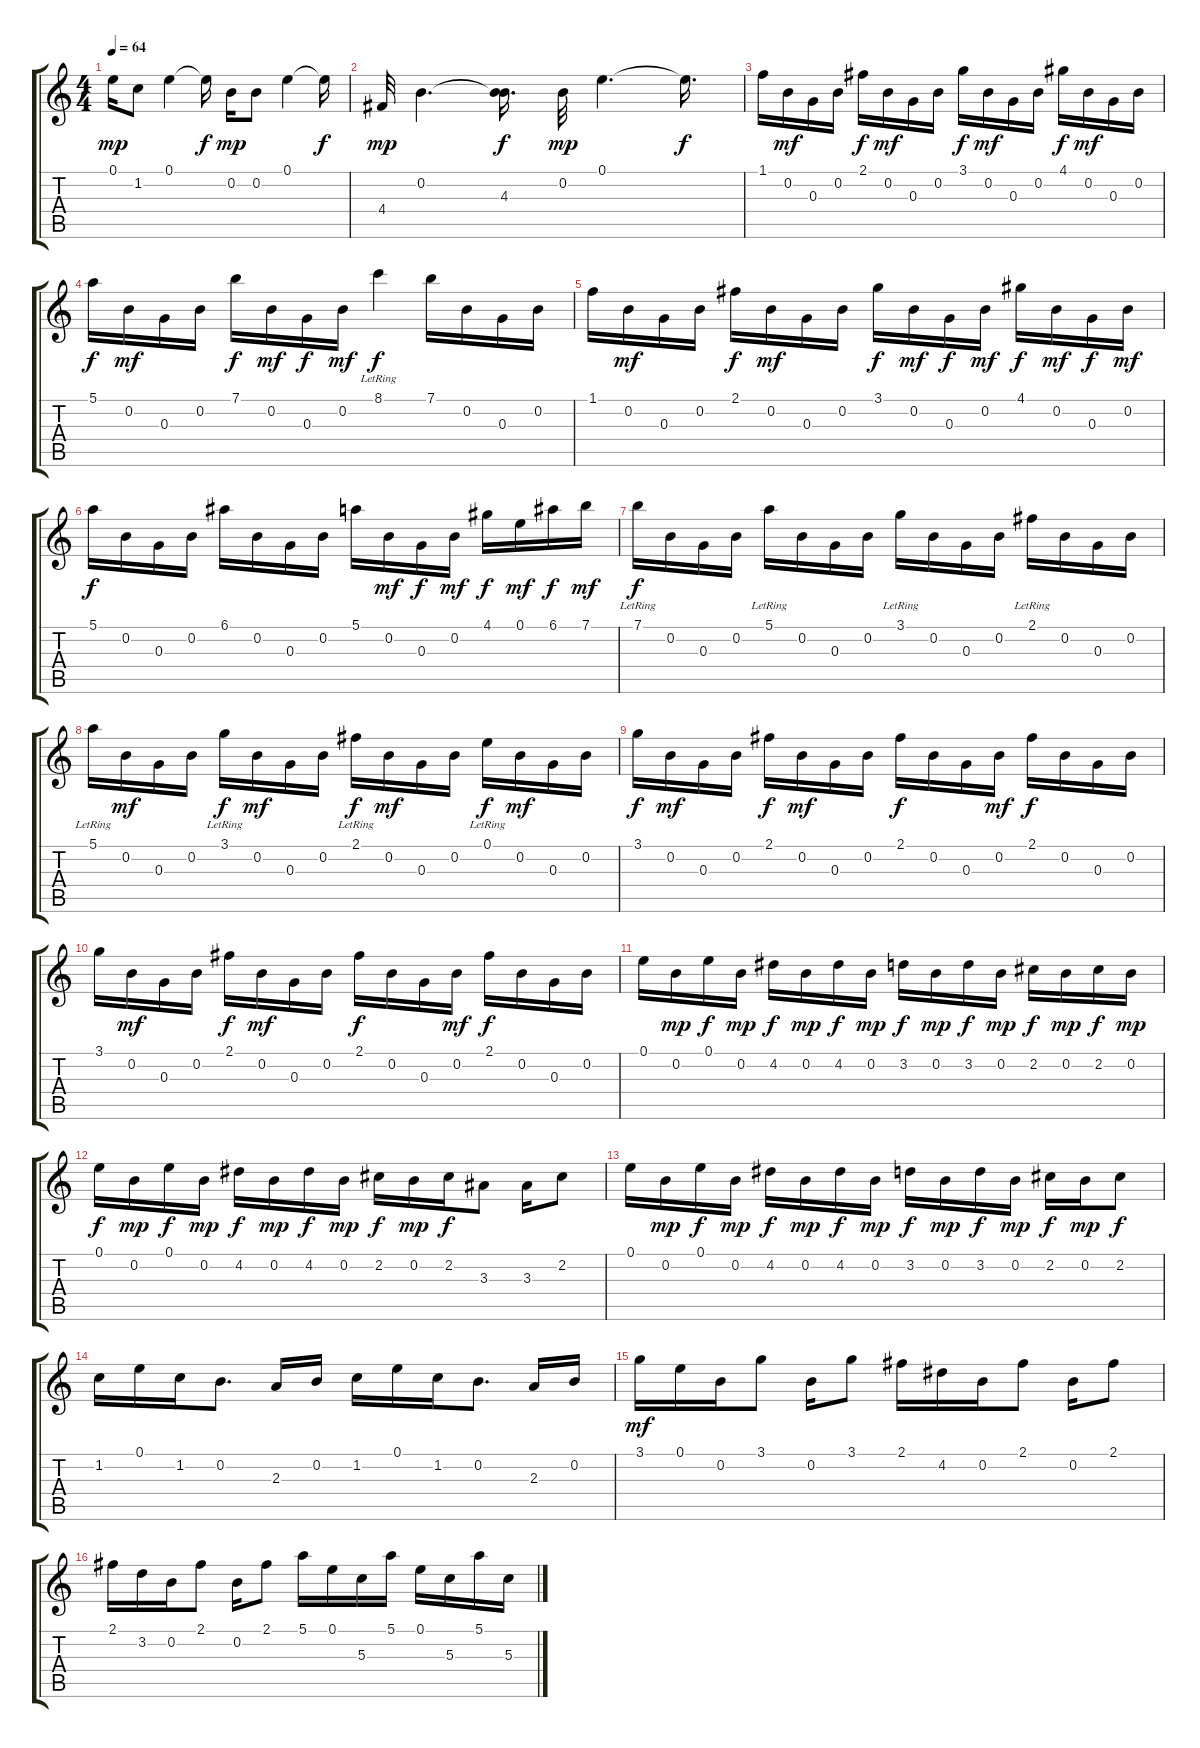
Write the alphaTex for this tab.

\track "" {instrument electricguitarclean}
\staff {score tabs}
\tuning (E4 B3 G3 D3 A2 E2) {hide}
\ts (4 4)
\tempo 64
\clef g2
\ks c
0.1.16{dy mp} 1.2.8 0.1.4 0.1{t}.16{dy f} 0.2.16{dy mp} 0.2.8 0.1.4 0.1{t}.16{dy f} |
4.4.32{dy mp} 0.2.4{d} (0.2{t} 4.3{t}).16{d dy f} 0.2.32{dy mp} 0.1.4{d} 0.1{t}.16{d dy f} |
1.1.16 0.2.16{dy mf} 0.3.16 0.2.16 2.1.16{dy f} 0.2.16{dy mf} 0.3.16 0.2.16 3.1.16{dy f} 0.2.16{dy mf} 0.3.16 0.2.16 4.1.16{dy f} 0.2.16{dy mf} 0.3.16 0.2.16 |
5.1.16{dy f} 0.2.16{dy mf} 0.3.16 0.2.16 7.1.16{dy f} 0.2.16{dy mf} 0.3.16{dy f} 0.2.16{dy mf} 8.1{lr}.4{dy f} 7.1.16 0.2.16 0.3.16 0.2.16 |
1.1.16 0.2.16{dy mf} 0.3.16 0.2.16 2.1.16{dy f} 0.2.16{dy mf} 0.3.16 0.2.16 3.1.16{dy f} 0.2.16{dy mf} 0.3.16{dy f} 0.2.16{dy mf} 4.1.16{dy f} 0.2.16{dy mf} 0.3.16{dy f} 0.2.16{dy mf} |
5.1.16{dy f} 0.2.16 0.3.16 0.2.16 6.1.16 0.2.16 0.3.16 0.2.16 5.1.16 0.2.16{dy mf} 0.3.16{dy f} 0.2.16{dy mf} 4.1.16{dy f} 0.1.16{dy mf} 6.1.16{dy f} 7.1.16{dy mf} |
7.1{lr}.16{dy f} 0.2.16 0.3.16 0.2.16 5.1{lr}.16 0.2.16 0.3.16 0.2.16 3.1{lr}.16 0.2.16 0.3.16 0.2.16 2.1{lr}.16 0.2.16 0.3.16 0.2.16 |
5.1{lr}.16 0.2.16{dy mf} 0.3.16 0.2.16 3.1{lr}.16{dy f} 0.2.16{dy mf} 0.3.16 0.2.16 2.1{lr}.16{dy f} 0.2.16{dy mf} 0.3.16 0.2.16 0.1{lr}.16{dy f} 0.2.16{dy mf} 0.3.16 0.2.16 |
3.1.16{dy f} 0.2.16{dy mf} 0.3.16 0.2.16 2.1.16{dy f} 0.2.16{dy mf} 0.3.16 0.2.16 2.1.16{dy f} 0.2.16 0.3.16 0.2.16{dy mf} 2.1.16{dy f} 0.2.16 0.3.16 0.2.16 |
3.1.16 0.2.16{dy mf} 0.3.16 0.2.16 2.1.16{dy f} 0.2.16{dy mf} 0.3.16 0.2.16 2.1.16{dy f} 0.2.16 0.3.16 0.2.16{dy mf} 2.1.16{dy f} 0.2.16 0.3.16 0.2.16 |
0.1.16 0.2.16{dy mp} 0.1.16{dy f} 0.2.16{dy mp} 4.2.16{dy f} 0.2.16{dy mp} 4.2.16{dy f} 0.2.16{dy mp} 3.2.16{dy f} 0.2.16{dy mp} 3.2.16{dy f} 0.2.16{dy mp} 2.2.16{dy f} 0.2.16{dy mp} 2.2.16{dy f} 0.2.16{dy mp} |
0.1.16{dy f} 0.2.16{dy mp} 0.1.16{dy f} 0.2.16{dy mp} 4.2.16{dy f} 0.2.16{dy mp} 4.2.16{dy f} 0.2.16{dy mp} 2.2.16{dy f} 0.2.16{dy mp} 2.2.16{dy f} 3.3.8 3.3.16 2.2.8 |
0.1.16 0.2.16{dy mp} 0.1.16{dy f} 0.2.16{dy mp} 4.2.16{dy f} 0.2.16{dy mp} 4.2.16{dy f} 0.2.16{dy mp} 3.2.16{dy f} 0.2.16{dy mp} 3.2.16{dy f} 0.2.16{dy mp} 2.2.16{dy f} 0.2.16{dy mp} 2.2.8{dy f} |
1.2.16 0.1.16 1.2.16 0.2.8{d} 2.3.16 0.2.16 1.2.16 0.1.16 1.2.16 0.2.8{d} 2.3.16 0.2.16 |
3.1.16{dy mf} 0.1.16 0.2.16 3.1.8 0.2.16 3.1.8 2.1.16 4.2.16 0.2.16 2.1.8 0.2.16 2.1.8 |
2.1.16 3.2.16 0.2.16 2.1.8 0.2.16 2.1.8 5.1.16 0.1.16 5.3.16 5.1.16 0.1.16 5.3.16 5.1.16 5.3.16
